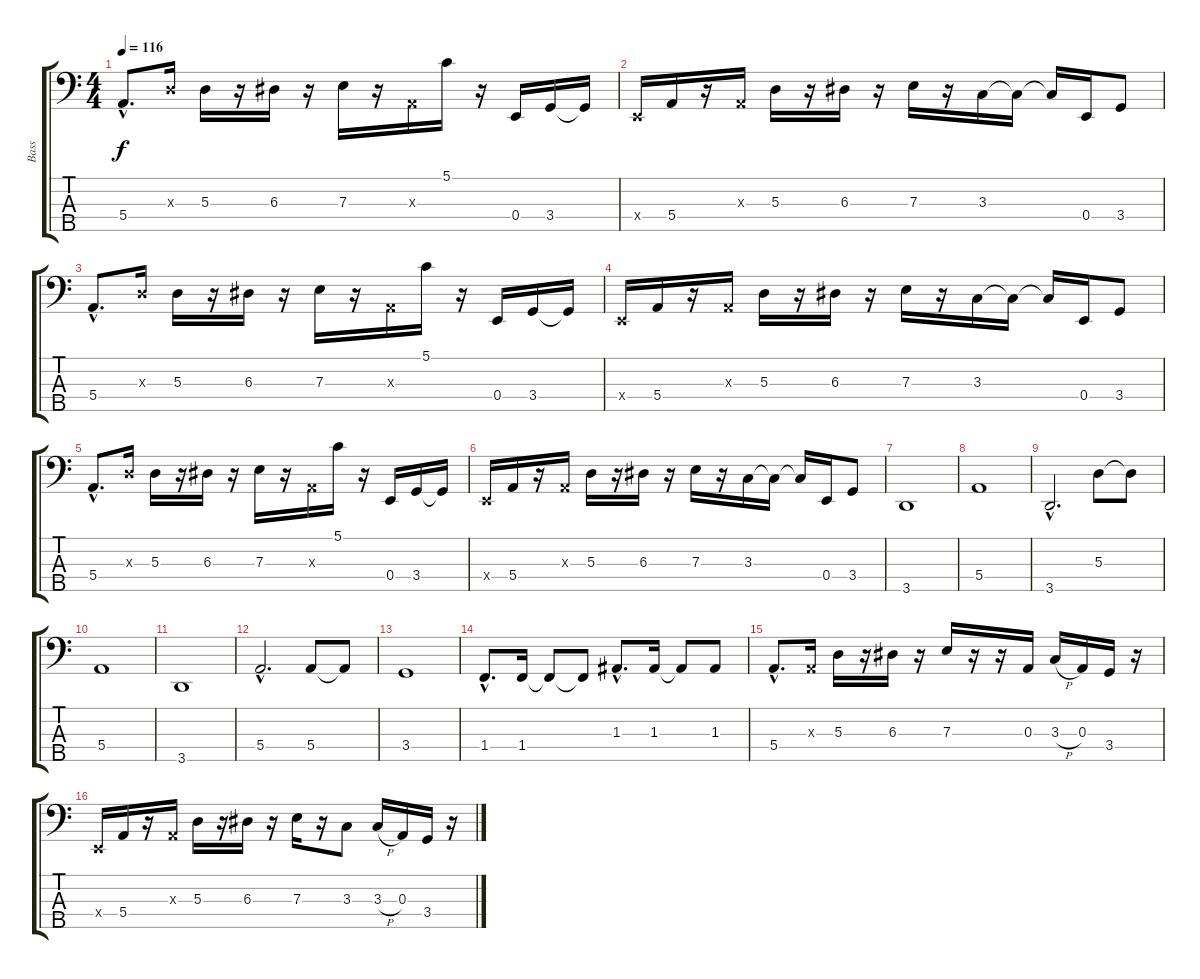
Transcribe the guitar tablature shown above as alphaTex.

\track ("Bass" "Bass") {instrument electricbassfinger}
\staff {score tabs}
\tuning (G2 D2 A1 E1 B0) {hide}
\ts (4 4)
\tempo 116
\clef f4
\ks c
5.4{hac}.8{d dy f} 5.3{x}.16 5.3.16 r.16 6.3.16 r.16 7.3.16 r.16 0.3{x}.16 5.1.16 r.16 0.4.16 3.4.16 3.4{t}.16 |
0.4{x}.16 5.4.16 r.16 0.3{x}.16 5.3.16 r.16 6.3.16 r.16 7.3.16 r.16 3.3.16 3.3{t}.16 3.3{t}.16 0.4.16 3.4.8 |
5.4{hac}.8{d} 5.3{x}.16 5.3.16 r.16 6.3.16 r.16 7.3.16 r.16 0.3{x}.16 5.1.16 r.16 0.4.16 3.4.16 3.4{t}.16 |
0.4{x}.16 5.4.16 r.16 0.3{x}.16 5.3.16 r.16 6.3.16 r.16 7.3.16 r.16 3.3.16 3.3{t}.16 3.3{t}.16 0.4.16 3.4.8 |
5.4{hac}.8{d} 5.3{x}.16 5.3.16 r.16 6.3.16 r.16 7.3.16 r.16 0.3{x}.16 5.1.16 r.16 0.4.16 3.4.16 3.4{t}.16 |
0.4{x}.16 5.4.16 r.16 0.3{x}.16 5.3.16 r.16 6.3.16 r.16 7.3.16 r.16 3.3.16 3.3{t}.16 3.3{t}.16 0.4.16 3.4.8 |
3.5.1{instrument electricbassfinger} |
5.4.1 |
3.5{hac}.2{d} 5.3.8 5.3{t}.8 |
5.4.1 |
3.5.1 |
5.4{hac}.2{d} 5.4.8 5.4{t}.8 |
3.4.1 |
1.4{hac}.8{d} 1.4.16 1.4{t}.8 1.4{t}.8 1.3{hac}.8{d} 1.3.16 1.3{t}.8 1.3.8 |
5.4{hac}.8{d} 0.3{x}.16 5.3.16 r.16 6.3.16 r.16 7.3.16 r.16 r.16 0.3.16 3.3{h}.16 0.3.16 3.4.16 r.16 |
0.4{x}.16 5.4.16 r.16 0.3{x}.16 5.3.16 r.16 6.3.16 r.16 7.3.16 r.16 3.3.8 3.3{h}.16 0.3.16 3.4.16 r.16
